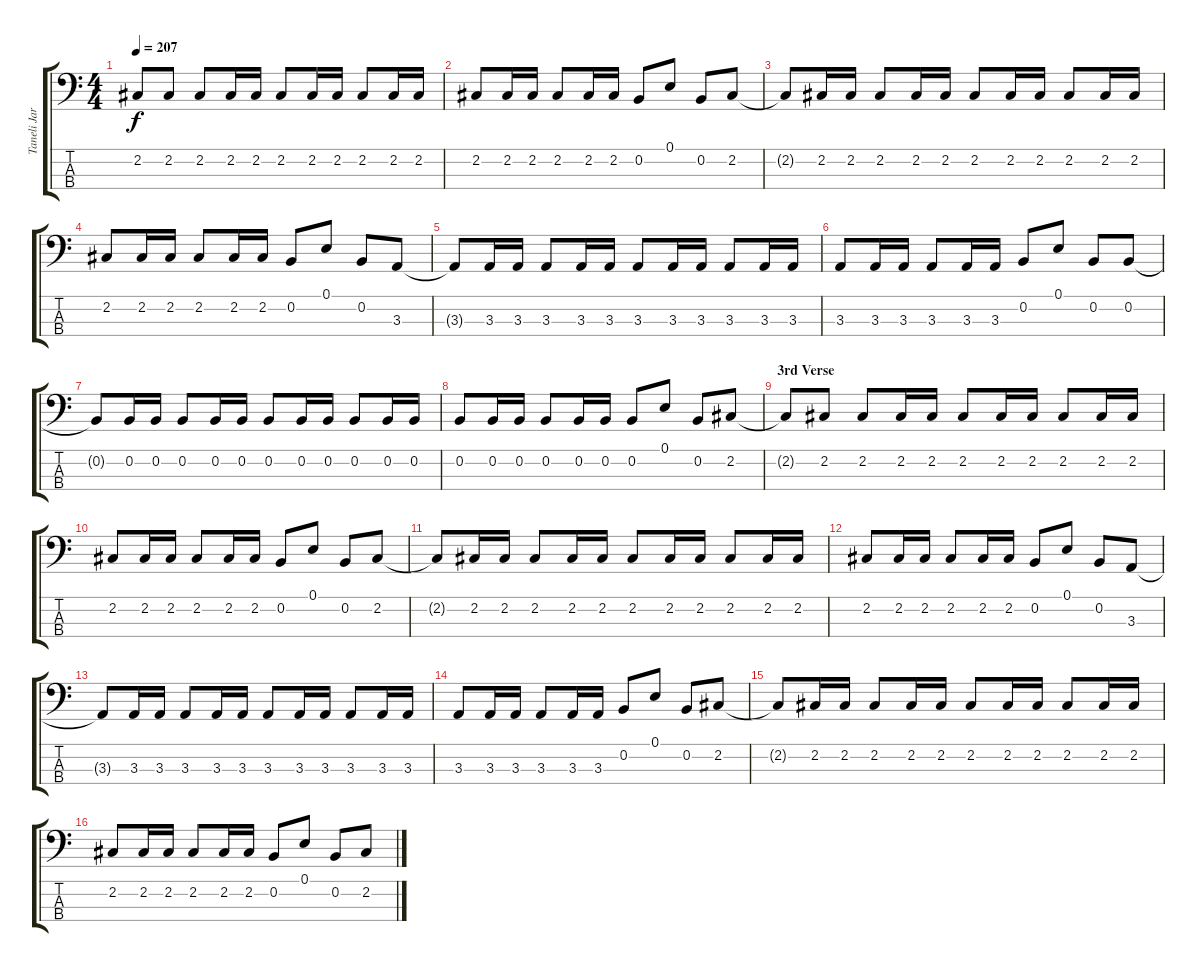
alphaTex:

\track ("Taneli Jarva" "Taneli Jar") {instrument electricbassfinger}
\staff {score tabs}
\tuning (E2 B1 Gb1 Db1) {hide}
\ts (4 4)
\tempo 207
\clef f4
\ks c
2.2{t}.8{dy f} 2.2.8 2.2.8 2.2.16 2.2.16 2.2.8 2.2.16 2.2.16 2.2.8 2.2.16 2.2.16 |
2.2.8 2.2.16 2.2.16 2.2.8 2.2.16 2.2.16 0.2.8 0.1.8 0.2.8 2.2.8 |
2.2{t}.8 2.2.16 2.2.16 2.2.8 2.2.16 2.2.16 2.2.8 2.2.16 2.2.16 2.2.8 2.2.16 2.2.16 |
2.2.8 2.2.16 2.2.16 2.2.8 2.2.16 2.2.16 0.2.8 0.1.8 0.2.8 3.3.8 |
3.3{t}.8 3.3.16 3.3.16 3.3.8 3.3.16 3.3.16 3.3.8 3.3.16 3.3.16 3.3.8 3.3.16 3.3.16 |
3.3.8 3.3.16 3.3.16 3.3.8 3.3.16 3.3.16 0.2.8 0.1.8 0.2.8 0.2.8 |
0.2{t}.8 0.2.16 0.2.16 0.2.8 0.2.16 0.2.16 0.2.8 0.2.16 0.2.16 0.2.8 0.2.16 0.2.16 |
0.2.8 0.2.16 0.2.16 0.2.8 0.2.16 0.2.16 0.2.8 0.1.8 0.2.8 2.2.8 |
\section ("" "3rd Verse")
2.2{t}.8 2.2.8 2.2.8 2.2.16 2.2.16 2.2.8 2.2.16 2.2.16 2.2.8 2.2.16 2.2.16 |
2.2.8 2.2.16 2.2.16 2.2.8 2.2.16 2.2.16 0.2.8 0.1.8 0.2.8 2.2.8 |
2.2{t}.8 2.2.16 2.2.16 2.2.8 2.2.16 2.2.16 2.2.8 2.2.16 2.2.16 2.2.8 2.2.16 2.2.16 |
2.2.8 2.2.16 2.2.16 2.2.8 2.2.16 2.2.16 0.2.8 0.1.8 0.2.8 3.3.8 |
3.3{t}.8 3.3.16 3.3.16 3.3.8 3.3.16 3.3.16 3.3.8 3.3.16 3.3.16 3.3.8 3.3.16 3.3.16 |
3.3.8 3.3.16 3.3.16 3.3.8 3.3.16 3.3.16 0.2.8 0.1.8 0.2.8 2.2.8 |
2.2{t}.8 2.2.16 2.2.16 2.2.8 2.2.16 2.2.16 2.2.8 2.2.16 2.2.16 2.2.8 2.2.16 2.2.16 |
2.2.8 2.2.16 2.2.16 2.2.8 2.2.16 2.2.16 0.2.8 0.1.8 0.2.8 2.2.8
